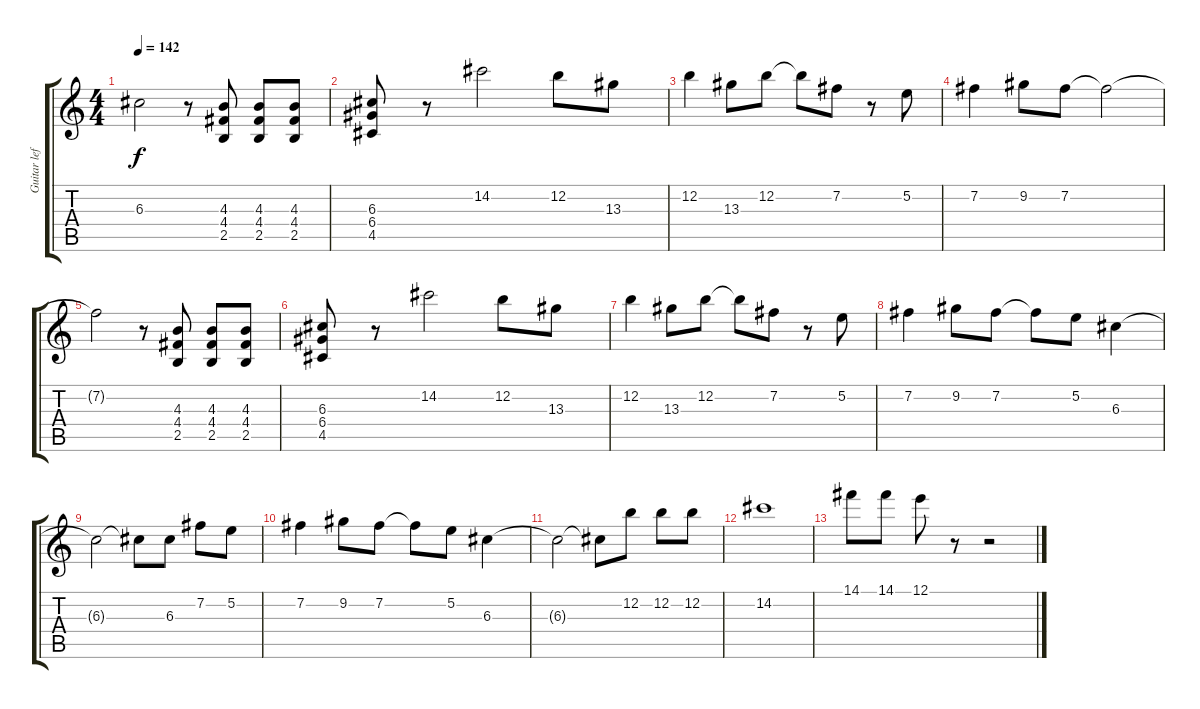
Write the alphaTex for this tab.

\track ("Guitar left " "Guitar lef") {instrument distortionguitar}
\staff {score tabs}
\tuning (E4 B3 G3 D3 A2 E2) {hide}
\ts (4 4)
\tempo 142
\clef g2
\ks c
6.3{t}.2{dy f} r.8 (4.3 4.4 2.5).8 (4.3 4.4 2.5).8 (4.3 4.4 2.5).8 |
(6.3 6.4 4.5).8 r.8 14.2.2 12.2.8 13.3.8 |
12.2.4 13.3.8 12.2.8 12.2{t}.8 7.2.8 r.8 5.2.8 |
7.2.4 9.2.8 7.2.8 7.2{t}.2 |
7.2{t}.2 r.8 (4.3 4.4 2.5).8 (4.3 4.4 2.5).8 (4.3 4.4 2.5).8 |
(6.3 6.4 4.5).8 r.8 14.2.2 12.2.8 13.3.8 |
12.2.4 13.3.8 12.2.8 12.2{t}.8 7.2.8 r.8 5.2.8 |
7.2.4 9.2.8 7.2.8 7.2{t}.8 5.2.8 6.3.4 |
6.3{t}.2 6.3{t}.8 6.3.8 7.2.8 5.2.8 |
7.2.4 9.2.8 7.2.8 7.2{t}.8 5.2.8 6.3.4 |
6.3{t}.2 6.3{t}.8 12.2.8 12.2.8 12.2.8 |
14.2.1 |
14.1.8 14.1.8 12.1.8 r.8 r.2
